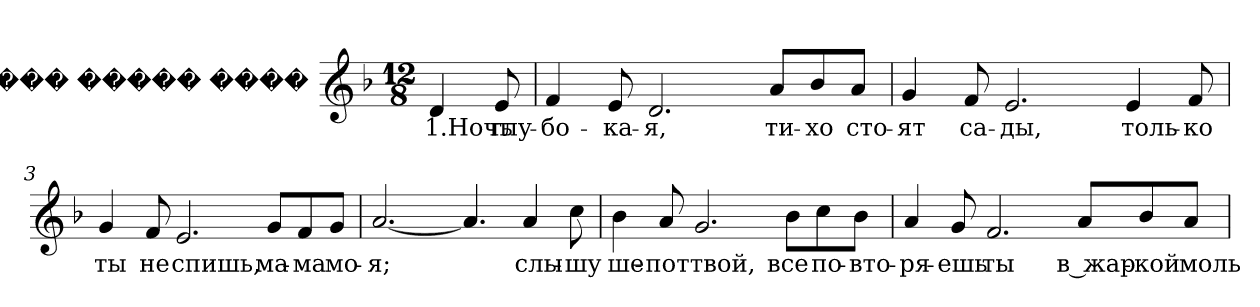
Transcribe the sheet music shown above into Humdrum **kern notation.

**kern	**text
*part1	*part1
*staff1	*staff1
*I"������������ ����� ����	*
!!LO:PB:g=z
*clefG2	*
*k[b-]	*
*F:	*
*M12/8	*
=	=
!	!LO:LY:b:color=#000000
4di/	1.Ночь
!	!LO:LY:b:color=#000000
8ei/	глу-
=1	=1
!	!LO:LY:b:color=#000000
4fi/	-бо-
!	!LO:LY:b:color=#000000
8ei/	-ка-
!	!LO:LY:b:color=#000000
2.di/	-я,
!	!LO:LY:b:color=#000000
8ai/L	ти-
!	!LO:LY:b:color=#000000
8b-i/	-хо
!	!LO:LY:b:color=#000000
8ai/J	сто-
=2	=2
!	!LO:LY:b:color=#000000
4gi/	-ят
!	!LO:LY:b:color=#000000
8fi/	са-
!	!LO:LY:b:color=#000000
2.ei/	-ды,
!	!LO:LY:b:color=#000000
4ei/	толь-
!	!LO:LY:b:color=#000000
8fi/	-ко
=3	=3
!	!LO:LY:b:color=#000000
4gi/	ты
!	!LO:LY:b:color=#000000
8fi/	не
!	!LO:LY:b:color=#000000
2.ei/	спишь,
!	!LO:LY:b:color=#000000
8gi/L	ма-
!	!LO:LY:b:color=#000000
8fi/	-ма
!	!LO:LY:b:color=#000000
8gi/J	мо-
!!LO:LB:g=z
=4	=4
!	!LO:LY:b:color=#000000
[<2.ai/	-я;
4.ai/]	.
!	!LO:LY:b:color=#000000
4ai/	слы-
!	!LO:LY:b:color=#000000
8cci\	-шу
=5	=5
!	!LO:LY:b:color=#000000
4b-i\	ше-
!	!LO:LY:b:color=#000000
8ai/	-пот
!	!LO:LY:b:color=#000000
2.gi/	твой,
!	!LO:LY:b:color=#000000
8b-i\L	все
!	!LO:LY:b:color=#000000
8cci\	по-
!	!LO:LY:b:color=#000000
8b-i\J	-вто-
=6	=6
!	!LO:LY:b:color=#000000
4ai/	-ря-
!	!LO:LY:b:color=#000000
8gi/	-ешь
!	!LO:LY:b:color=#000000
2.fi/	ты
!	!LO:LY:b:color=#000000
8ai/L	в жар-
!	!LO:LY:b:color=#000000
8b-i/	-кой
!	!LO:LY:b:color=#000000
8ai/J	моль-
=	=
*-	*-
